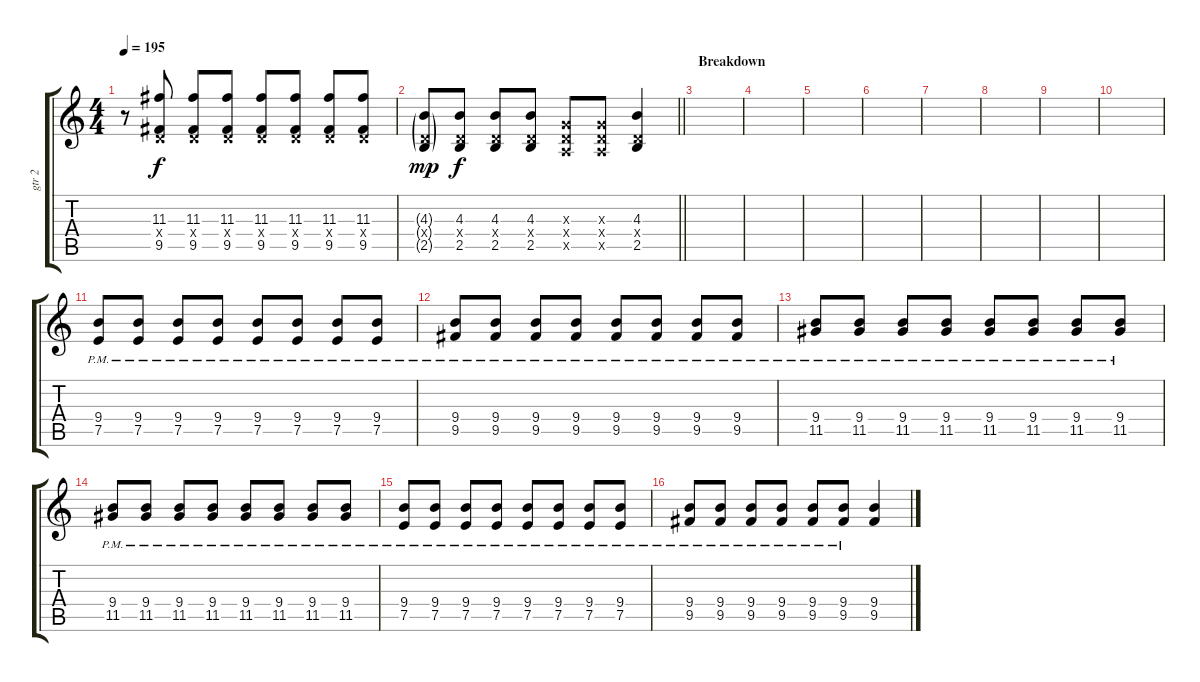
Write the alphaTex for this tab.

\track ("gtr 2" "gtr 2") {instrument distortionguitar}
\staff {score tabs}
\tuning (E4 B3 G3 D3 A2 E2) {hide}
\ts (4 4)
\tempo 195
\clef g2
\ks c
r.8{dy f} (11.3 0.4{x} 9.5).8 (11.3 0.4{x} 9.5).8 (11.3 0.4{x} 9.5).8 (11.3 0.4{x} 9.5).8 (11.3 0.4{x} 9.5).8 (11.3 0.4{x} 9.5).8 (11.3 0.4{x} 9.5).8 |
\barLineRight lightlight
(4.3{g} 0.4{g x} 2.5{g}).8{dy mp} (4.3 0.4{x} 2.5).8{dy f} (4.3 0.4{x} 2.5).8 (4.3 0.4{x} 2.5).8 (0.3{x} 0.4{x} 0.5{x}).8 (0.3{x} 0.4{x} 0.5{x}).8 (4.3 0.4{x} 2.5).4 |
\section ("" "Breakdown")
|
|
|
|
|
|
|
|
(9.4{pm} 7.5{pm}).8 (9.4{pm} 7.5{pm}).8 (9.4{pm} 7.5{pm}).8 (9.4{pm} 7.5{pm}).8 (9.4{pm} 7.5{pm}).8 (9.4{pm} 7.5{pm}).8 (9.4{pm} 7.5{pm}).8 (9.4{pm} 7.5{pm}).8 |
(9.4{pm} 9.5{pm}).8 (9.4{pm} 9.5{pm}).8 (9.4{pm} 9.5{pm}).8 (9.4{pm} 9.5{pm}).8 (9.4{pm} 9.5{pm}).8 (9.4{pm} 9.5{pm}).8 (9.4{pm} 9.5{pm}).8 (9.4{pm} 9.5{pm}).8 |
(9.4{pm} 11.5{pm}).8 (9.4{pm} 11.5{pm}).8 (9.4{pm} 11.5{pm}).8 (9.4{pm} 11.5{pm}).8 (9.4{pm} 11.5{pm}).8 (9.4{pm} 11.5{pm}).8 (9.4{pm} 11.5{pm}).8 (9.4{pm} 11.5{pm}).8 |
(9.4{pm} 11.5{pm}).8 (9.4{pm} 11.5{pm}).8 (9.4{pm} 11.5{pm}).8 (9.4{pm} 11.5{pm}).8 (9.4{pm} 11.5{pm}).8 (9.4{pm} 11.5{pm}).8 (9.4{pm} 11.5{pm}).8 (9.4{pm} 11.5{pm}).8 |
(9.4{pm} 7.5{pm}).8 (9.4{pm} 7.5{pm}).8 (9.4{pm} 7.5{pm}).8 (9.4{pm} 7.5{pm}).8 (9.4{pm} 7.5{pm}).8 (9.4{pm} 7.5{pm}).8 (9.4{pm} 7.5{pm}).8 (9.4{pm} 7.5{pm}).8 |
(9.4{pm} 9.5{pm}).8 (9.4{pm} 9.5{pm}).8 (9.4{pm} 9.5{pm}).8 (9.4{pm} 9.5{pm}).8 (9.4{pm} 9.5{pm}).8 (9.4{pm} 9.5{pm}).8 (9.4 9.5).4
